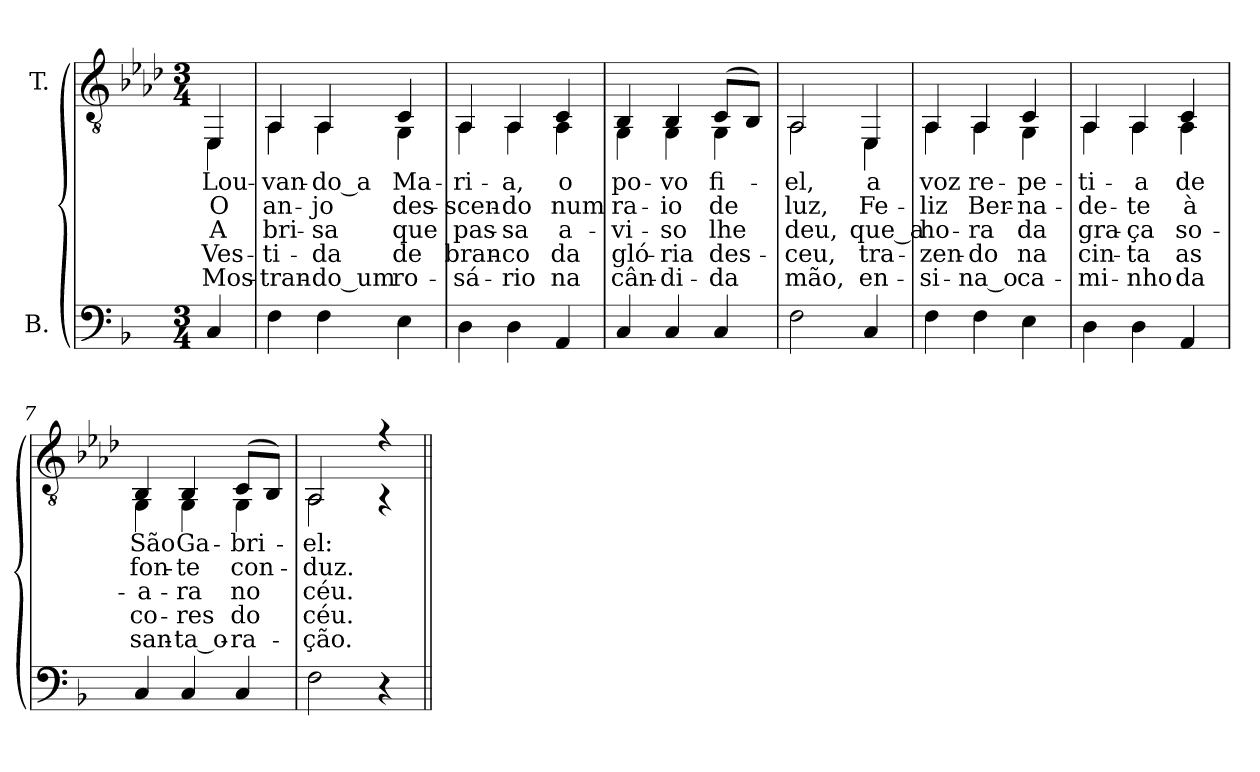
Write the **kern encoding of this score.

**kern	**kern	**text	**text	**text	**text	**text
*part2	*part1	*part1	*part1	*part1	*part1	*part1
*staff2	*staff1	*staff1	*staff1	*staff1	*staff1	*staff1
*I"B.	*I"T.	*	*	*	*	*
!!LO:PB:g=z
*clefF4	*clefGv2	*	*	*	*	*
*	*ITrd2c3	*	*	*	*	*
*k[b-]	*k[b-]	*	*	*	*	*
*F:	*F:	*	*	*	*	*
*M3/4	*M3/4	*	*	*	*	*
*MM70	*MM70	*	*	*	*	*
=	=	=	=	=	=	=
!	!LO:TX:b:cj:t=1.	!	!	!	!	!
!	!LO:TX:b:cj:t=2.	!	!	!	!	!
!	!LO:TX:b:cj:t=3.	!	!	!	!	!
!	!LO:TX:b:cj:t=4.	!	!	!	!	!
!	!LO:TX:b:cj:t=5.	!	!	!	!	!
!	!	!LO:LY:b:color=#000000	!LO:LY:b:color=#000000	!LO:LY:b:color=#000000	!LO:LY:b:color=#000000	!LO:LY:b:color=#000000
*	*^	*	*	*	*	*
4Ci/	4CCi/	4CCi\	Lou-	O	A	Ves-	Mos-
=1	=1	=1	=1	=1	=1	=1	=1
!	!	!	!LO:LY:b:color=#000000	!LO:LY:b:color=#000000	!LO:LY:b:color=#000000	!LO:LY:b:color=#000000	!LO:LY:b:color=#000000
4Fi\	4FFi/	4FFi\	-van-	an-	bri-	-ti-	-tran-
!	!	!	!LO:LY:b:color=#000000	!LO:LY:b:color=#000000	!LO:LY:b:color=#000000	!LO:LY:b:color=#000000	!LO:LY:b:color=#000000
4Fi\	4FFi/	4FFi\	-do_a	-jo	-sa	-da	-do_um
!	!	!	!LO:LY:b:color=#000000	!LO:LY:b:color=#000000	!LO:LY:b:color=#000000	!LO:LY:b:color=#000000	!LO:LY:b:color=#000000
4Ei\	4AAi/	4EEi\	Ma-	des-	que	de	ro-
=2	=2	=2	=2	=2	=2	=2	=2
!	!	!	!LO:LY:b:color=#000000	!LO:LY:b:color=#000000	!LO:LY:b:color=#000000	!LO:LY:b:color=#000000	!LO:LY:b:color=#000000
4Di\	4FFi/	4FFi\	-ri-	-scen-	pas-	bran-	-sá-
!	!	!	!LO:LY:b:color=#000000	!LO:LY:b:color=#000000	!LO:LY:b:color=#000000	!LO:LY:b:color=#000000	!LO:LY:b:color=#000000
4Di\	4FFi/	4FFi\	-a,	-do	-sa	-co	-rio
!	!	!	!LO:LY:b:color=#000000	!LO:LY:b:color=#000000	!LO:LY:b:color=#000000	!LO:LY:b:color=#000000	!LO:LY:b:color=#000000
4AAi/	4AAi/	4FFi\	o	num	a-	da	na
=3	=3	=3	=3	=3	=3	=3	=3
!	!	!	!LO:LY:b:color=#000000	!LO:LY:b:color=#000000	!LO:LY:b:color=#000000	!LO:LY:b:color=#000000	!LO:LY:b:color=#000000
4Ci/	4GGi/	4EEi\	po-	ra-	-vi-	gló-	cân-
!	!	!	!LO:LY:b:color=#000000	!LO:LY:b:color=#000000	!LO:LY:b:color=#000000	!LO:LY:b:color=#000000	!LO:LY:b:color=#000000
4Ci/	4GGi/	4EEi\	-vo	-io	-so	-ria	-di-
!	!	!	!LO:LY:b:color=#000000	!LO:LY:b:color=#000000	!LO:LY:b:color=#000000	!LO:LY:b:color=#000000	!LO:LY:b:color=#000000
4Ci/	(8AAi/L	4EEi\	fi-	de	lhe	des-	-da
.	8GGi/J)	.	.	.	.	.	.
=4	=4	=4	=4	=4	=4	=4	=4
!	!	!	!LO:LY:b:color=#000000	!LO:LY:b:color=#000000	!LO:LY:b:color=#000000	!LO:LY:b:color=#000000	!LO:LY:b:color=#000000
2Fi\	2FFi/	2FFi\	-el,	luz,	deu,	-ceu,	mão,
!	!	!	!LO:LY:b:color=#000000	!LO:LY:b:color=#000000	!LO:LY:b:color=#000000	!LO:LY:b:color=#000000	!LO:LY:b:color=#000000
4Ci/	4CCi/	4CCi\	a	Fe-	que_a	tra-	en-
!!LO:LB:g=z	!!
=5	=5	=5	=5	=5	=5	=5	=5
!	!	!	!LO:LY:b:color=#000000	!LO:LY:b:color=#000000	!LO:LY:b:color=#000000	!LO:LY:b:color=#000000	!LO:LY:b:color=#000000
4Fi\	4FFi/	4FFi\	voz	-liz	ho-	-zen-	-si-
!	!	!	!LO:LY:b:color=#000000	!LO:LY:b:color=#000000	!LO:LY:b:color=#000000	!LO:LY:b:color=#000000	!LO:LY:b:color=#000000
4Fi\	4FFi/	4FFi\	re-	Ber-	-ra	-do	-na_o
!	!	!	!LO:LY:b:color=#000000	!LO:LY:b:color=#000000	!LO:LY:b:color=#000000	!LO:LY:b:color=#000000	!LO:LY:b:color=#000000
4Ei\	4AAi/	4EEi\	-pe-	-na-	da	na	ca-
=6	=6	=6	=6	=6	=6	=6	=6
!	!	!	!LO:LY:b:color=#000000	!LO:LY:b:color=#000000	!LO:LY:b:color=#000000	!LO:LY:b:color=#000000	!LO:LY:b:color=#000000
4Di\	4FFi/	4FFi\	-ti-	-de-	gra-	cin-	-mi-
!	!	!	!LO:LY:b:color=#000000	!LO:LY:b:color=#000000	!LO:LY:b:color=#000000	!LO:LY:b:color=#000000	!LO:LY:b:color=#000000
4Di\	4FFi/	4FFi\	-a	-te	-ça	-ta	-nho
!	!	!	!LO:LY:b:color=#000000	!LO:LY:b:color=#000000	!LO:LY:b:color=#000000	!LO:LY:b:color=#000000	!LO:LY:b:color=#000000
4AAi/	4AAi/	4FFi\	de	à	so-	as	da
=7	=7	=7	=7	=7	=7	=7	=7
!	!	!	!LO:LY:b:color=#000000	!LO:LY:b:color=#000000	!LO:LY:b:color=#000000	!LO:LY:b:color=#000000	!LO:LY:b:color=#000000
4Ci/	4GGi/	4EEi\	São	fon-	-a-	co-	san-
!	!	!	!LO:LY:b:color=#000000	!LO:LY:b:color=#000000	!LO:LY:b:color=#000000	!LO:LY:b:color=#000000	!LO:LY:b:color=#000000
4Ci/	4GGi/	4EEi\	Ga-	-te	-ra	-res	-ta_o-
!	!	!	!LO:LY:b:color=#000000	!LO:LY:b:color=#000000	!LO:LY:b:color=#000000	!LO:LY:b:color=#000000	!LO:LY:b:color=#000000
4Ci/	(8AAi/L	4EEi\	-bri-	con-	no	do	-ra-
.	8GGi/J)	.	.	.	.	.	.
=8	=8	=8	=8	=8	=8	=8	=8
!	!	!	!LO:LY:b:color=#000000	!LO:LY:b:color=#000000	!LO:LY:b:color=#000000	!LO:LY:b:color=#000000	!LO:LY:b:color=#000000
2Fi\	2FFi/	2FFi\	-el:	-duz.	céu.	céu.	-ção.
4r	4r	4r	.	.	.	.	.
*	*v	*v	*	*	*	*	*
=||	=||	=||	=||	=||	=||	=||
*-	*-	*-	*-	*-	*-	*-
